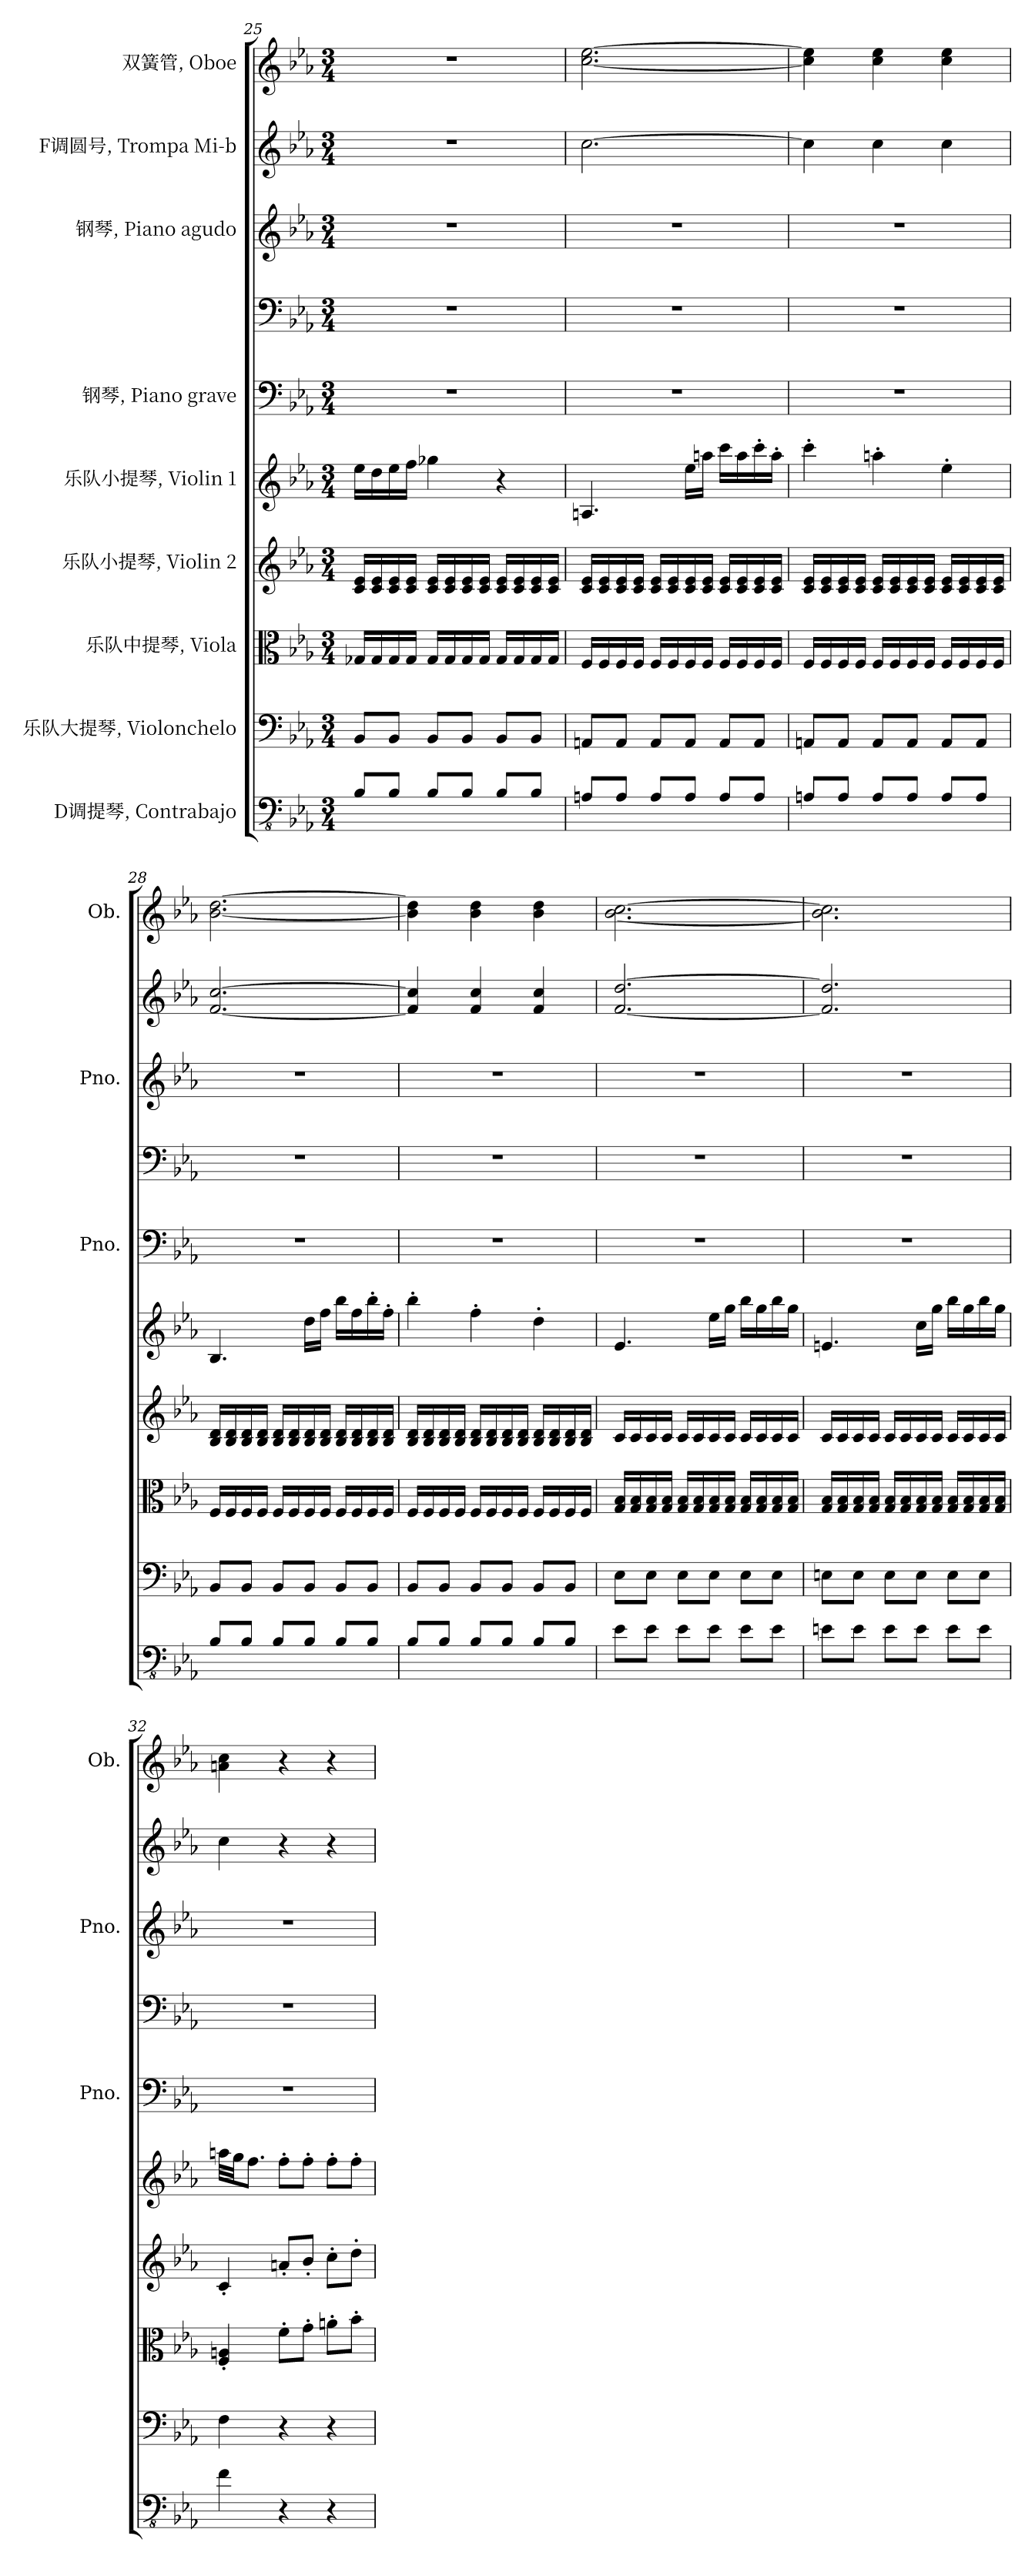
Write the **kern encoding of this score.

**kern	**kern	**kern	**kern	**kern	**kern	**kern	**kern	**kern	**kern
*part9	*part8	*part7	*part6	*part5	*part4	*part4	*part3	*part2	*part1
*staff10	*staff9	*staff8	*staff7	*staff6	*staff5	*staff4	*staff3	*staff2	*staff1
*I"D调提琴, Contrabajo	*I"乐队大提琴, Violonchelo	*I"乐队中提琴, Viola	*I"乐队小提琴, Violin 2	*I"乐队小提琴, Violin 1	*I"钢琴, Piano grave	*	*I"钢琴, Piano agudo	*I"F调圆号, Trompa Mi-b	*I"双簧管, Oboe
*	*	*	*	*	*I'Pno.	*	*I'Pno.	*	*I'Ob.
!!LO:PB:g=z
*clefFv4	*clefF4	*clefC3	*clefG2	*clefG2	*clefF4	*clefF4	*clefG2	*clefG2	*clefG2
*ITrd7c12	*	*	*	*	*	*	*	*ITrd4c7	*
*k[b-e-a-]	*k[b-e-a-]	*k[b-e-a-]	*k[b-e-a-]	*k[b-e-a-]	*k[b-e-a-]	*k[b-e-a-]	*k[b-e-a-]	*k[b-e-a-d-]	*k[b-e-a-]
*M3/4	*M3/4	*M3/4	*M3/4	*M3/4	*M3/4	*M3/4	*M3/4	*M3/4	*M3/4
=25	=25	=25	=25	=25	=25	=25	=25	=25	=25
8BBB-/L	8BB-/L	16G-X/LL	16c/ 16e-/LL	16ee-\LL	2.r	2.r	2.r	2.r	2.r
.	.	16G-/	16c/ 16e-/	16dd\	.	.	.	.	.
8BBB-/J	8BB-/J	16G-/	16c/ 16e-/	16ee-\	.	.	.	.	.
.	.	16G-/JJ	16c/ 16e-/JJ	16ff\JJ	.	.	.	.	.
8BBB-/L	8BB-/L	16G-/LL	16c/ 16e-/LL	4gg-X\	.	.	.	.	.
.	.	16G-/	16c/ 16e-/	.	.	.	.	.	.
8BBB-/J	8BB-/J	16G-/	16c/ 16e-/	.	.	.	.	.	.
.	.	16G-/JJ	16c/ 16e-/JJ	.	.	.	.	.	.
8BBB-/L	8BB-/L	16G-/LL	16c/ 16e-/LL	4r	.	.	.	.	.
.	.	16G-/	16c/ 16e-/	.	.	.	.	.	.
8BBB-/J	8BB-/J	16G-/	16c/ 16e-/	.	.	.	.	.	.
.	.	16G-/JJ	16c/ 16e-/JJ	.	.	.	.	.	.
=26	=26	=26	=26	=26	=26	=26	=26	=26	=26
8AAAn/L	8AAn/L	16F/LL	16c/ 16e-/LL	4.An/	2.r	2.r	2.r	[2.f\	[2.cc\ [2.ee-\
.	.	16F/	16c/ 16e-/	.	.	.	.	.	.
8AAA/J	8AA/J	16F/	16c/ 16e-/	.	.	.	.	.	.
.	.	16F/JJ	16c/ 16e-/JJ	.	.	.	.	.	.
8AAA/L	8AA/L	16F/LL	16c/ 16e-/LL	.	.	.	.	.	.
.	.	16F/	16c/ 16e-/	.	.	.	.	.	.
8AAA/J	8AA/J	16F/	16c/ 16e-/	16ee-\LL	.	.	.	.	.
.	.	16F/JJ	16c/ 16e-/JJ	16aan\JJ	.	.	.	.	.
8AAA/L	8AA/L	16F/LL	16c/ 16e-/LL	16ccc\LL	.	.	.	.	.
.	.	16F/	16c/ 16e-/	16aa\	.	.	.	.	.
8AAA/J	8AA/J	16F/	16c/ 16e-/	16ccc'\	.	.	.	.	.
.	.	16F/JJ	16c/ 16e-/JJ	16aa'\JJ	.	.	.	.	.
!!LO:PB:g=z
=27	=27	=27	=27	=27	=27	=27	=27	=27	=27
8AAAn/L	8AAn/L	16F/LL	16c/ 16e-/LL	4ccc'\	2.r	2.r	2.r	4f\]	4cc\] 4ee-\]
.	.	16F/	16c/ 16e-/	.	.	.	.	.	.
8AAA/J	8AA/J	16F/	16c/ 16e-/	.	.	.	.	.	.
.	.	16F/JJ	16c/ 16e-/JJ	.	.	.	.	.	.
8AAA/L	8AA/L	16F/LL	16c/ 16e-/LL	4aan'\	.	.	.	4f\	4cc\ 4ee-\
.	.	16F/	16c/ 16e-/	.	.	.	.	.	.
8AAA/J	8AA/J	16F/	16c/ 16e-/	.	.	.	.	.	.
.	.	16F/JJ	16c/ 16e-/JJ	.	.	.	.	.	.
8AAA/L	8AA/L	16F/LL	16c/ 16e-/LL	4ee-'\	.	.	.	4f\	4cc\ 4ee-\
.	.	16F/	16c/ 16e-/	.	.	.	.	.	.
8AAA/J	8AA/J	16F/	16c/ 16e-/	.	.	.	.	.	.
.	.	16F/JJ	16c/ 16e-/JJ	.	.	.	.	.	.
=28	=28	=28	=28	=28	=28	=28	=28	=28	=28
8BBB-/L	8BB-/L	16F/LL	16B-/ 16d/LL	4.B-/	2.r	2.r	2.r	[2.B-/ [2.f/	[2.b-\ [2.dd\
.	.	16F/	16B-/ 16d/	.	.	.	.	.	.
8BBB-/J	8BB-/J	16F/	16B-/ 16d/	.	.	.	.	.	.
.	.	16F/JJ	16B-/ 16d/JJ	.	.	.	.	.	.
8BBB-/L	8BB-/L	16F/LL	16B-/ 16d/LL	.	.	.	.	.	.
.	.	16F/	16B-/ 16d/	.	.	.	.	.	.
8BBB-/J	8BB-/J	16F/	16B-/ 16d/	16dd\LL	.	.	.	.	.
.	.	16F/JJ	16B-/ 16d/JJ	16ff\JJ	.	.	.	.	.
8BBB-/L	8BB-/L	16F/LL	16B-/ 16d/LL	16bb-\LL	.	.	.	.	.
.	.	16F/	16B-/ 16d/	16ff\	.	.	.	.	.
8BBB-/J	8BB-/J	16F/	16B-/ 16d/	16bb-'\	.	.	.	.	.
.	.	16F/JJ	16B-/ 16d/JJ	16ff'\JJ	.	.	.	.	.
!!LO:PB:g=z
=29	=29	=29	=29	=29	=29	=29	=29	=29	=29
8BBB-/L	8BB-/L	16F/LL	16B-/ 16d/LL	4bb-'\	2.r	2.r	2.r	4B-/] 4f/]	4b-\] 4dd\]
.	.	16F/	16B-/ 16d/	.	.	.	.	.	.
8BBB-/J	8BB-/J	16F/	16B-/ 16d/	.	.	.	.	.	.
.	.	16F/JJ	16B-/ 16d/JJ	.	.	.	.	.	.
8BBB-/L	8BB-/L	16F/LL	16B-/ 16d/LL	4ff'\	.	.	.	4B-/ 4f/	4b-\ 4dd\
.	.	16F/	16B-/ 16d/	.	.	.	.	.	.
8BBB-/J	8BB-/J	16F/	16B-/ 16d/	.	.	.	.	.	.
.	.	16F/JJ	16B-/ 16d/JJ	.	.	.	.	.	.
8BBB-/L	8BB-/L	16F/LL	16B-/ 16d/LL	4dd'\	.	.	.	4B-/ 4f/	4b-\ 4dd\
.	.	16F/	16B-/ 16d/	.	.	.	.	.	.
8BBB-/J	8BB-/J	16F/	16B-/ 16d/	.	.	.	.	.	.
.	.	16F/JJ	16B-/ 16d/JJ	.	.	.	.	.	.
=30	=30	=30	=30	=30	=30	=30	=30	=30	=30
8EE-\L	8E-\L	16G/ 16B-/LL	16c/LL	4.e-/	2.r	2.r	2.r	[2.B-/ [2.g/	[2.b-\ [2.cc\
.	.	16G/ 16B-/	16c/	.	.	.	.	.	.
8EE-\J	8E-\J	16G/ 16B-/	16c/	.	.	.	.	.	.
.	.	16G/ 16B-/JJ	16c/JJ	.	.	.	.	.	.
8EE-\L	8E-\L	16G/ 16B-/LL	16c/LL	.	.	.	.	.	.
.	.	16G/ 16B-/	16c/	.	.	.	.	.	.
8EE-\J	8E-\J	16G/ 16B-/	16c/	16ee-\LL	.	.	.	.	.
.	.	16G/ 16B-/JJ	16c/JJ	16gg\JJ	.	.	.	.	.
8EE-\L	8E-\L	16G/ 16B-/LL	16c/LL	16bb-\LL	.	.	.	.	.
.	.	16G/ 16B-/	16c/	16gg\	.	.	.	.	.
8EE-\J	8E-\J	16G/ 16B-/	16c/	16bb-\	.	.	.	.	.
.	.	16G/ 16B-/JJ	16c/JJ	16gg\JJ	.	.	.	.	.
!!LO:PB:g=z
=31	=31	=31	=31	=31	=31	=31	=31	=31	=31
8EEn\L	8En\L	16G/ 16B-/LL	16c/LL	4.en/	2.r	2.r	2.r	2.B-/] 2.g/]	2.b-\] 2.cc\]
.	.	16G/ 16B-/	16c/	.	.	.	.	.	.
8EE\J	8E\J	16G/ 16B-/	16c/	.	.	.	.	.	.
.	.	16G/ 16B-/JJ	16c/JJ	.	.	.	.	.	.
8EE\L	8E\L	16G/ 16B-/LL	16c/LL	.	.	.	.	.	.
.	.	16G/ 16B-/	16c/	.	.	.	.	.	.
8EE\J	8E\J	16G/ 16B-/	16c/	16cc\LL	.	.	.	.	.
.	.	16G/ 16B-/JJ	16c/JJ	16gg\JJ	.	.	.	.	.
8EE\L	8E\L	16G/ 16B-/LL	16c/LL	16bb-\LL	.	.	.	.	.
.	.	16G/ 16B-/	16c/	16gg\	.	.	.	.	.
8EE\J	8E\J	16G/ 16B-/	16c/	16bb-\	.	.	.	.	.
.	.	16G/ 16B-/JJ	16c/JJ	16gg\JJ	.	.	.	.	.
=32	=32	=32	=32	=32	=32	=32	=32	=32	=32
4FF\	4F\	4F/' 4An/'	4c'/	32aan\LLL	2.r	2.r	2.r	4f\	4an\ 4cc\
.	.	.	.	32gg\JJ	.	.	.	.	.
.	.	.	.	8.ff\J	.	.	.	.	.
*	*	*	*	*	*	*	*	*	*MM138
4r	4r	8f'\L	8an'/L	8ff'\L	.	.	.	4r	4r
.	.	8g'\J	8b-'/J	8ff'\J	.	.	.	.	.
4r	4r	8an'\L	8cc'\L	8ff'\L	.	.	.	4r	4r
.	.	8b-'\J	8dd'\J	8ff'\J	.	.	.	.	.
=	=	=	=	=	=	=	=	=	=
*-	*-	*-	*-	*-	*-	*-	*-	*-	*-
